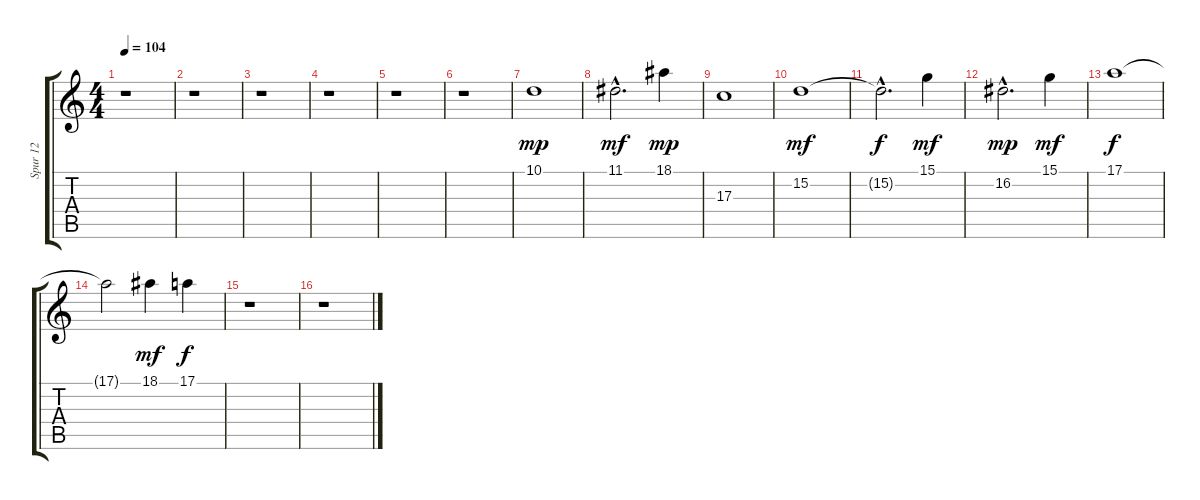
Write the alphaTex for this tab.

\track ("Spur 12" "Spur 12") {instrument acousticgrandpiano}
\staff {score tabs}
\tuning (E4 B3 G3 D3 A2 E2) {hide}
\ts (4 4)
\tempo 104
\clef g2
\ks c
r.1{dy mp} |
r.1 |
r.1 |
r.1 |
r.1 |
r.1 |
10.1.1{instrument stringensemble1} |
11.1{hac}.2{d dy mf} 18.1.4{dy mp} |
17.3.1 |
15.2.1{dy mf} |
15.2{hac t}.2{d dy f} 15.1.4{dy mf} |
16.2{hac}.2{d dy mp} 15.1.4{dy mf} |
17.1.1{dy f} |
17.1{t}.2 18.1.4{dy mf} 17.1.4{dy f} |
r.1 |
r.1
